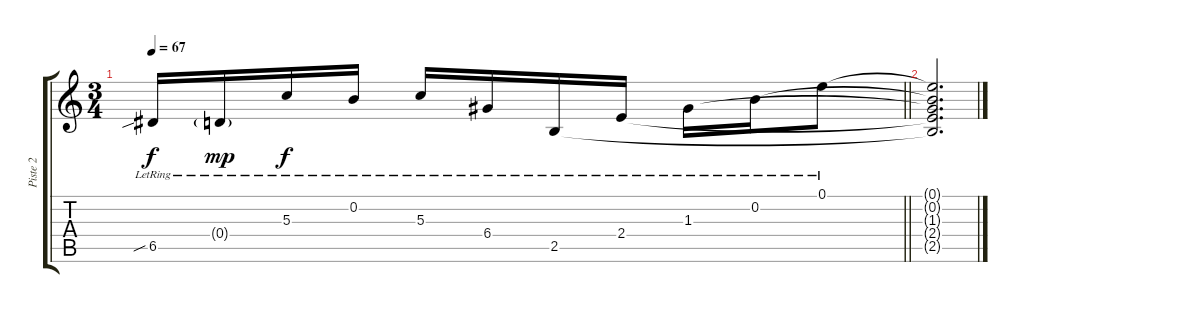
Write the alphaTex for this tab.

\track ("Piste 2" "Piste 2") {instrument acousticguitarsteel}
\staff {score tabs}
\tuning (E4 B3 G3 D3 A2 E2) {hide}
\ts (3 4)
\tempo 67
\clef g2
\barLineRight lightlight
\ks c
6.5{sib lr}.16{dy f} 0.4{g lr}.16{dy mp} 5.3{lr}.16{dy f} 0.2{lr}.16 5.3{lr}.16 6.4{lr}.16 2.5{lr}.16 2.4{lr}.16 1.3{lr}.16 0.2{lr}.16 0.1{lr}.8 |
(0.1{t} 0.2{t} 1.3{t} 2.4{t} 2.5{t}).2{d}
